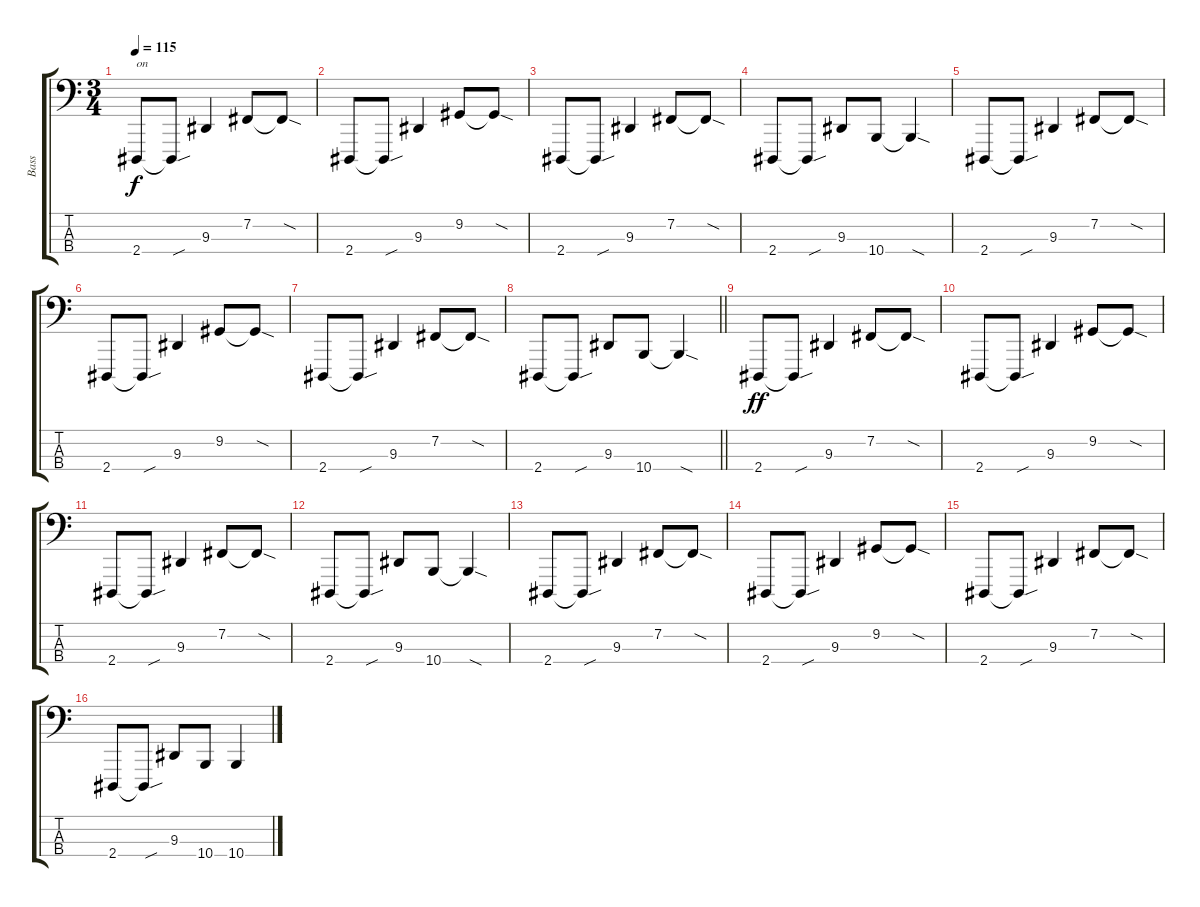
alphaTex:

\track ("Bass" "Bass") {instrument lead8bassandlead}
\staff {score tabs}
\tuning (E2 B1 Gb1 Db1) {hide}
\ts (3 4)
\section ("" "")
\tempo 115
\clef f4
\ks c
2.4.8{txt "on" dy f instrument lead8bassandlead} 2.4{sou t}.8 9.3.4 7.2.8 7.2{sod t}.8 |
2.4.8 2.4{sou t}.8 9.3.4 9.2.8 9.2{sod t}.8 |
2.4.8 2.4{sou t}.8 9.3.4 7.2.8 7.2{sod t}.8 |
2.4.8 2.4{sou t}.8 9.3.8 10.4.8 10.4{sod t}.4 |
2.4.8 2.4{sou t}.8 9.3.4 7.2.8 7.2{sod t}.8 |
2.4.8 2.4{sou t}.8 9.3.4 9.2.8 9.2{sod t}.8 |
2.4.8 2.4{sou t}.8 9.3.4 7.2.8 7.2{sod t}.8 |
\barLineRight lightlight
2.4.8 2.4{sou t}.8 9.3.8 10.4.8 10.4{sod t}.4 |
2.4.8{dy ff} 2.4{sou t}.8 9.3.4 7.2.8 7.2{sod t}.8 |
2.4.8 2.4{sou t}.8 9.3.4 9.2.8 9.2{sod t}.8 |
2.4.8 2.4{sou t}.8 9.3.4 7.2.8 7.2{sod t}.8 |
2.4.8 2.4{sou t}.8 9.3.8 10.4.8 10.4{sod t}.4 |
2.4.8 2.4{sou t}.8 9.3.4 7.2.8 7.2{sod t}.8 |
2.4.8 2.4{sou t}.8 9.3.4 9.2.8 9.2{sod t}.8 |
2.4.8 2.4{sou t}.8 9.3.4 7.2.8 7.2{sod t}.8 |
2.4.8 2.4{sou t}.8 9.3.8 10.4.8 10.4.4
